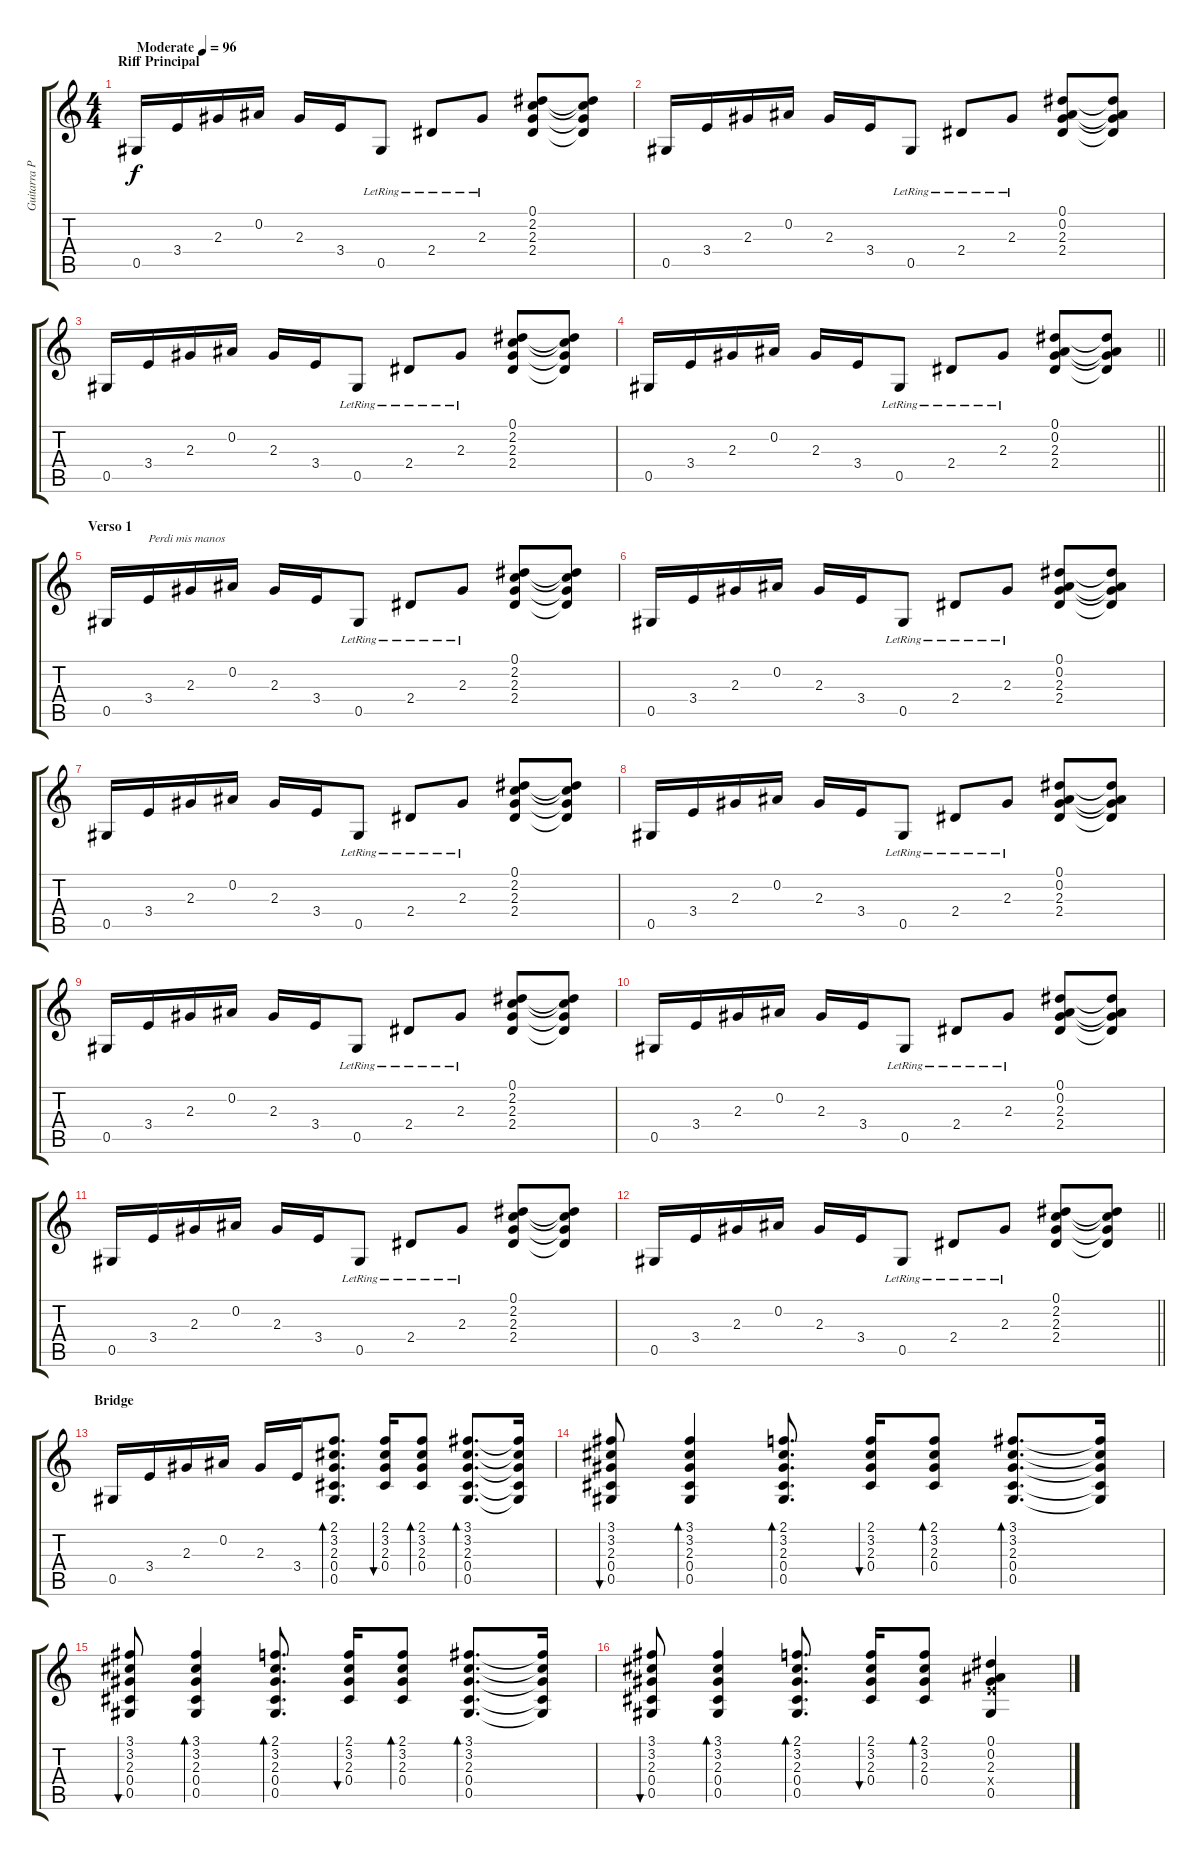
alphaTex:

\track ("Guitarra Principal" "Guitarra P") {instrument acousticguitarsteel}
\staff {score tabs}
\tuning (Eb4 Bb3 Gb3 Db3 Ab2 Eb2) {hide}
\ts (4 4)
\section ("" "Riff Principal")
\tempo (96 "Moderate")
\clef g2
\ks c
0.5.16{dy f instrument acousticguitarsteel} 3.4.16 2.3.16 0.2.16 2.3.16 3.4.16 0.5{lr}.8 2.4{lr}.8 2.3{lr}.8 (0.1 2.2 2.3 2.4).8 (0.1{t} 2.2{t} 2.3{t} 2.4{t}).8 |
0.5.16 3.4.16 2.3.16 0.2.16 2.3.16 3.4.16 0.5{lr}.8 2.4{lr}.8 2.3{lr}.8 (0.1 0.2 2.3 2.4).8 (0.1{t} 0.2{t} 2.3{t} 2.4{t}).8 |
0.5.16 3.4.16 2.3.16 0.2.16 2.3.16 3.4.16 0.5{lr}.8 2.4{lr}.8 2.3{lr}.8 (0.1 2.2 2.3 2.4).8 (0.1{t} 2.2{t} 2.3{t} 2.4{t}).8 |
\barLineRight lightlight
0.5.16 3.4.16 2.3.16 0.2.16 2.3.16 3.4.16 0.5{lr}.8 2.4{lr}.8 2.3{lr}.8 (0.1 0.2 2.3 2.4).8 (0.1{t} 0.2{t} 2.3{t} 2.4{t}).8 |
\section ("" "Verso 1")
0.5.16 3.4.16{txt "Perdi mis manos"} 2.3.16 0.2.16 2.3.16 3.4.16 0.5{lr}.8 2.4{lr}.8 2.3{lr}.8 (0.1 2.2 2.3 2.4).8 (0.1{t} 2.2{t} 2.3{t} 2.4{t}).8 |
0.5.16 3.4.16 2.3.16 0.2.16 2.3.16 3.4.16 0.5{lr}.8 2.4{lr}.8 2.3{lr}.8 (0.1 0.2 2.3 2.4).8 (0.1{t} 0.2{t} 2.3{t} 2.4{t}).8 |
0.5.16 3.4.16 2.3.16 0.2.16 2.3.16 3.4.16 0.5{lr}.8 2.4{lr}.8 2.3{lr}.8 (0.1 2.2 2.3 2.4).8 (0.1{t} 2.2{t} 2.3{t} 2.4{t}).8 |
0.5.16 3.4.16 2.3.16 0.2.16 2.3.16 3.4.16 0.5{lr}.8 2.4{lr}.8 2.3{lr}.8 (0.1 0.2 2.3 2.4).8 (0.1{t} 0.2{t} 2.3{t} 2.4{t}).8 |
0.5.16 3.4.16 2.3.16 0.2.16 2.3.16 3.4.16 0.5{lr}.8 2.4{lr}.8 2.3{lr}.8 (0.1 2.2 2.3 2.4).8 (0.1{t} 2.2{t} 2.3{t} 2.4{t}).8 |
0.5.16 3.4.16 2.3.16 0.2.16 2.3.16 3.4.16 0.5{lr}.8 2.4{lr}.8 2.3{lr}.8 (0.1 0.2 2.3 2.4).8 (0.1{t} 0.2{t} 2.3{t} 2.4{t}).8 |
0.5.16 3.4.16 2.3.16 0.2.16 2.3.16 3.4.16 0.5{lr}.8 2.4{lr}.8 2.3{lr}.8 (0.1 2.2 2.3 2.4).8 (0.1{t} 2.2{t} 2.3{t} 2.4{t}).8 |
\barLineRight lightlight
0.5.16 3.4.16 2.3.16 0.2.16 2.3.16 3.4.16 0.5{lr}.8 2.4{lr}.8 2.3{lr}.8 (0.1 2.2 2.3 2.4).8 (0.1{t} 2.2{t} 2.3{t} 2.4{t}).8 |
\section ("" "Bridge")
0.5.16 3.4.16 2.3.16 0.2.16 2.3.16 3.4.16 (2.1 3.2 2.3 0.4 0.5).8{d bd 30} (2.1 3.2 2.3 0.4).16{bu 30} (2.1 3.2 2.3 0.4).8{bd 30} (3.1 3.2 2.3 0.4 0.5).8{d bd 30} (3.1{t} 3.2{t} 2.3{t} 0.4{t} 0.5{t}).16 |
(3.1 3.2 2.3 0.4 0.5).8{bu 30} (3.1 3.2 2.3 0.4 0.5).4{bd 30} (2.1 3.2 2.3 0.4 0.5).8{d bd 30} (2.1 3.2 2.3 0.4).16{bu 30} (2.1 3.2 2.3 0.4).8{bd 30} (3.1 3.2 2.3 0.4 0.5).8{d bd 30} (3.1{t} 3.2{t} 2.3{t} 0.4{t} 0.5{t}).16 |
(3.1 3.2 2.3 0.4 0.5).8{bu 30} (3.1 3.2 2.3 0.4 0.5).4{bd 30} (2.1 3.2 2.3 0.4 0.5).8{d bd 30} (2.1 3.2 2.3 0.4).16{bu 30} (2.1 3.2 2.3 0.4).8{bd 30} (3.1 3.2 2.3 0.4 0.5).8{d bd 30} (3.1{t} 3.2{t} 2.3{t} 0.4{t} 0.5{t}).16 |
(3.1 3.2 2.3 0.4 0.5).8{bu 30} (3.1 3.2 2.3 0.4 0.5).4{bd 30} (2.1 3.2 2.3 0.4 0.5).8{d bd 30} (2.1 3.2 2.3 0.4).16{bu 30} (2.1 3.2 2.3 0.4).8{bd 30} (0.1 0.2 2.3 3.4{x} 0.5).4
